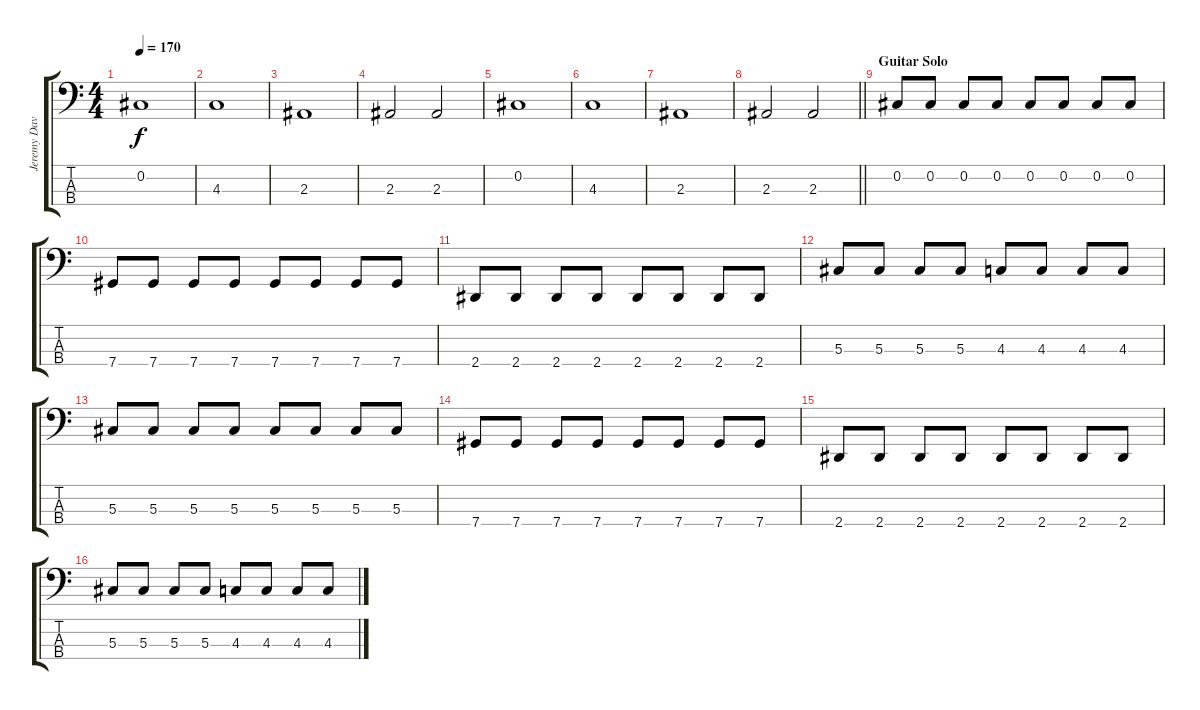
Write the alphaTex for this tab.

\track ("Jeremy Davis (Bass)" "Jeremy Dav") {instrument electricbassfinger}
\staff {score tabs}
\tuning (Gb2 Db2 Ab1 Db1) {hide}
\ts (4 4)
\tempo 170
\clef f4
\ks c
0.2.1{dy f} |
4.3.1 |
2.3.1 |
2.3.2 2.3.2 |
0.2.1 |
4.3.1 |
2.3.1 |
\barLineRight lightlight
2.3.2 2.3.2 |
\section ("" "Guitar Solo")
0.2.8{volume 10 instrument electricbassfinger} 0.2.8 0.2.8 0.2.8 0.2.8 0.2.8 0.2.8 0.2.8 |
7.4.8 7.4.8 7.4.8 7.4.8 7.4.8 7.4.8 7.4.8 7.4.8 |
2.4.8 2.4.8 2.4.8 2.4.8 2.4.8 2.4.8 2.4.8 2.4.8 |
5.3.8 5.3.8 5.3.8 5.3.8 4.3.8 4.3.8 4.3.8 4.3.8 |
5.3.8 5.3.8 5.3.8 5.3.8 5.3.8 5.3.8 5.3.8 5.3.8 |
7.4.8 7.4.8 7.4.8 7.4.8 7.4.8 7.4.8 7.4.8 7.4.8 |
2.4.8 2.4.8 2.4.8 2.4.8 2.4.8 2.4.8 2.4.8 2.4.8 |
5.3.8 5.3.8 5.3.8 5.3.8 4.3.8 4.3.8 4.3.8 4.3.8
